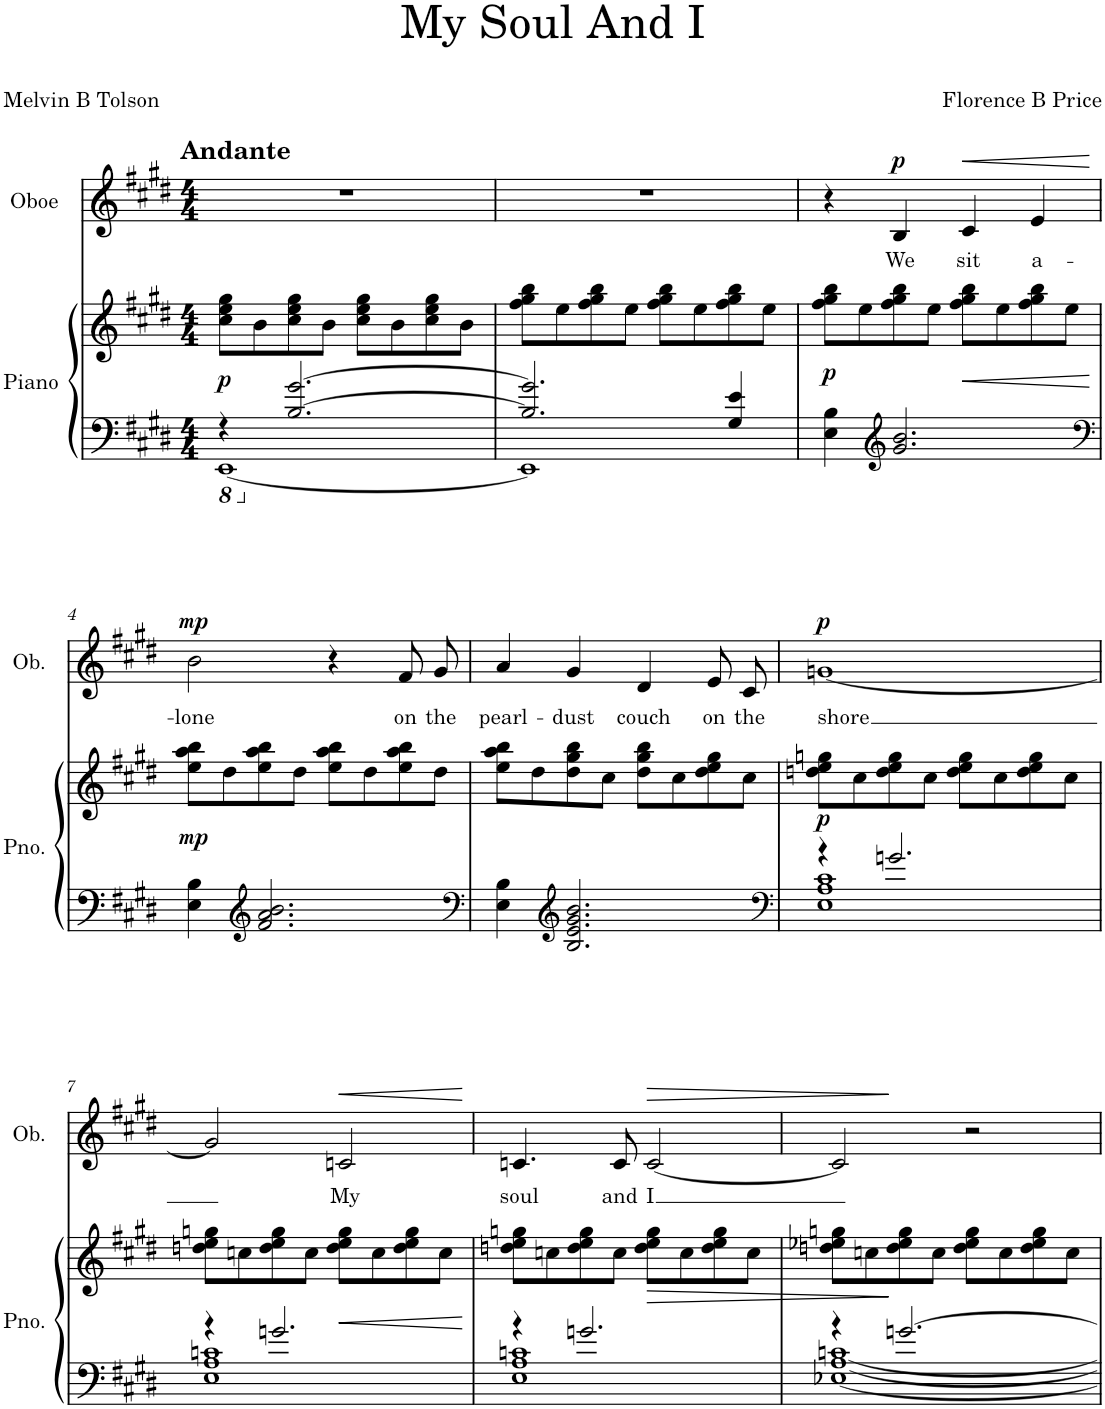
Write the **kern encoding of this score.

**kern	**kern	**dynam	**kern	**text	**dynam
*part2	*part2	*part2	*part1	*part1	*part1
*staff3	*staff2	*staff2/3	*staff1	*staff1	*staff1
*I"Piano	*	*	*I"Oboe	*	*
*I'Pno.	*	*	*I'Ob.	*	*
*clefF4	*clefG2	*	*clefG2	*	*
*k[f#c#g#d#]	*k[f#c#g#d#]	*	*k[f#c#g#d#]	*	*
*M4/4	*M4/4	*	*M4/4	*	*
*8ba	*	*	*	*	*
=1	=1	=1	=1	=1	=1
*^	*	*	*	*	*
!	!	!	!	!LO:TX:a:B:t=Andante	!	!
!	!	!	!LO:DY:b	!	!	!
4r	[1EEE	8cc#\ 8ee\ 8gg#\L	p	1r	.	.
.	.	8b\	.	.	.	.
[2.B/ [2.g#/	.	8cc#\ 8ee\ 8gg#\	.	.	.	.
.	.	8b\J	.	.	.	.
.	.	8cc#\ 8ee\ 8gg#\L	.	.	.	.
.	.	8b\	.	.	.	.
.	.	8cc#\ 8ee\ 8gg#\	.	.	.	.
.	.	8b\J	.	.	.	.
=2	=2	=2	=2	=2	=2	=2
*X8ba	*	*	*	*	*	*
2.B/] 2.g#/]	1EE]	8ff#\ 8gg#\ 8bb\L	.	1r	.	.
.	.	8ee\	.	.	.	.
.	.	8ff#\ 8gg#\ 8bb\	.	.	.	.
.	.	8ee\J	.	.	.	.
.	.	8ff#\ 8gg#\ 8bb\L	.	.	.	.
.	.	8ee\	.	.	.	.
4G#/ 4e/	.	8ff#\ 8gg#\ 8bb\	.	.	.	.
.	.	8ee\J	.	.	.	.
*v	*v	*	*	*	*	*
=3	=3	=3	=3	=3	=3
!	!	!LO:DY:b	!	!	!
4E\ 4B\	8ff#\ 8gg#\ 8bb\L	p	4r	.	.
.	8ee\	.	.	.	.
*clefG2	*	*	*	*	*
!	!	!	!	!LO:LY:b	!LO:DY:a
2.g#/ 2.b/	8ff#\ 8gg#\ 8bb\	.	4B/	We	p
.	8ee\J	.	.	.	.
!	!	!LO:HP:b	!	!LO:LY:b	!LO:HP:b
.	8ff#\ 8gg#\ 8bb\L	<	4c#/	sit	<
.	8ee\	.	.	.	.
!	!	!	!	!LO:LY:b	!
.	8ff#\ 8gg#\ 8bb\	.	4e/	a-	.
.	8ee\J	.	.	.	.
.	.	[	.	.	[
!!LO:LB:g=z
=4	=4	=4	=4	=4	=4
*clefF4	*	*	*	*	*
!	!	!LO:DY:b	!	!LO:LY:b	!LO:DY:a
4E\ 4B\	8ee\ 8aa\ 8bb\L	mp	2b\	-lone	mp
.	8dd#\	.	.	.	.
*clefG2	*	*	*	*	*
2.f#/ 2.a/ 2.b/	8ee\ 8aa\ 8bb\	.	.	.	.
.	8dd#\J	.	.	.	.
.	8ee\ 8aa\ 8bb\L	.	4r	.	.
.	8dd#\	.	.	.	.
!	!	!	!	!LO:LY:b	!
.	8ee\ 8aa\ 8bb\	.	8f#/L	on	.
!	!	!	!	!LO:LY:b	!
.	8dd#\J	.	8g#/J	the	.
=5	=5	=5	=5	=5	=5
*clefF4	*	*	*	*	*
!	!	!	!	!LO:LY:b	!
4E\ 4B\	8ee\ 8aa\ 8bb\L	.	4a/	pearl-	.
.	8dd#\	.	.	.	.
*clefG2	*	*	*	*	*
!	!	!	!	!LO:LY:b	!
2.B/ 2.e/ 2.g#/ 2.b/	8dd#\ 8gg#\ 8bb\	.	4g#/	-dust	.
.	8cc#\J	.	.	.	.
!	!	!	!	!LO:LY:b	!
.	8dd#\ 8gg#\ 8bb\L	.	4d#/	couch	.
.	8cc#\	.	.	.	.
!	!	!	!	!LO:LY:b	!
.	8dd#\ 8ee\ 8gg#\	.	8e/L	on	.
!	!	!	!	!LO:LY:b	!
.	8cc#\J	.	8c#/J	the	.
=6	=6	=6	=6	=6	=6
*clefF4	*	*	*	*	*
*^	*	*	*	*	*
!	!	!	!LO:DY:b	!	!LO:LY:b	!LO:DY:a
4r	1E 1A 1c#	8ddn\ 8ee\ 8ggn\L	p	[1gn	shore	p
.	.	8cc#\	.	.	.	.
2.gn/	.	8dd\ 8ee\ 8gg\	.	.	.	.
.	.	8cc#\J	.	.	.	.
.	.	8dd\ 8ee\ 8gg\L	.	.	.	.
.	.	8cc#\	.	.	.	.
.	.	8dd\ 8ee\ 8gg\	.	.	.	.
.	.	8cc#\J	.	.	.	.
!!LO:LB:g=z
=7	=7	=7	=7	=7	=7	=7
4r	1E 1A 1cn	8ddn\ 8ee\ 8ggn\L	.	2g/]	.	.
.	.	8ccn\	.	.	.	.
2.gn/	.	8dd\ 8ee\ 8gg\	.	.	.	.
.	.	8cc\J	.	.	.	.
!	!	!	!LO:HP:b	!	!LO:LY:b	!LO:HP:b
.	.	8dd\ 8ee\ 8gg\L	<	2cn/	My	<
.	.	8cc\	.	.	.	.
.	.	8dd\ 8ee\ 8gg\	.	.	.	.
.	.	8cc\J	.	.	.	.
*v	*v	*	*	*	*	*
.	.	[	.	.	[
=8	=8	=8	=8	=8	=8
*^	*	*	*	*	*
!	!	!	!	!	!LO:LY:b	!
4r	1E 1A 1cn	8ddn\ 8ee\ 8ggn\L	.	4.cn/	soul	.
.	.	8ccn\	.	.	.	.
2.gn/	.	8dd\ 8ee\ 8gg\	.	.	.	.
!	!	!	!	!	!LO:LY:b	!
.	.	8cc\J	.	8c/	and	.
!	!	!	!LO:HP:b	!	!LO:LY:b	!LO:HP:b
.	.	8dd\ 8ee\ 8gg\L	>	[2c/	I	>
.	.	8cc\	.	.	.	.
.	.	8dd\ 8ee\ 8gg\	.	.	.	.
.	.	8cc\J	.	.	.	.
=9	=9	=9	=9	=9	=9	=9
4r	[1E-X [1A [1cn	8ddn\ 8ee-X\ 8ggn\L	.	2c/]	.	.
.	.	8ccn\	.	.	.	.
[2.gn/	.	8dd\ 8ee-\ 8gg\	]	.	.	.
.	.	8cc\J	.	.	.	.
.	.	8dd\ 8ee-\ 8gg\L	.	2r	.	]
.	.	8cc\	.	.	.	.
.	.	8dd\ 8ee-\ 8gg\	.	.	.	.
.	.	8cc\J	.	.	.	.
*v	*v	*	*	*	*	*
=	=	=	=	=	=
*-	*-	*-	*-	*-	*-
